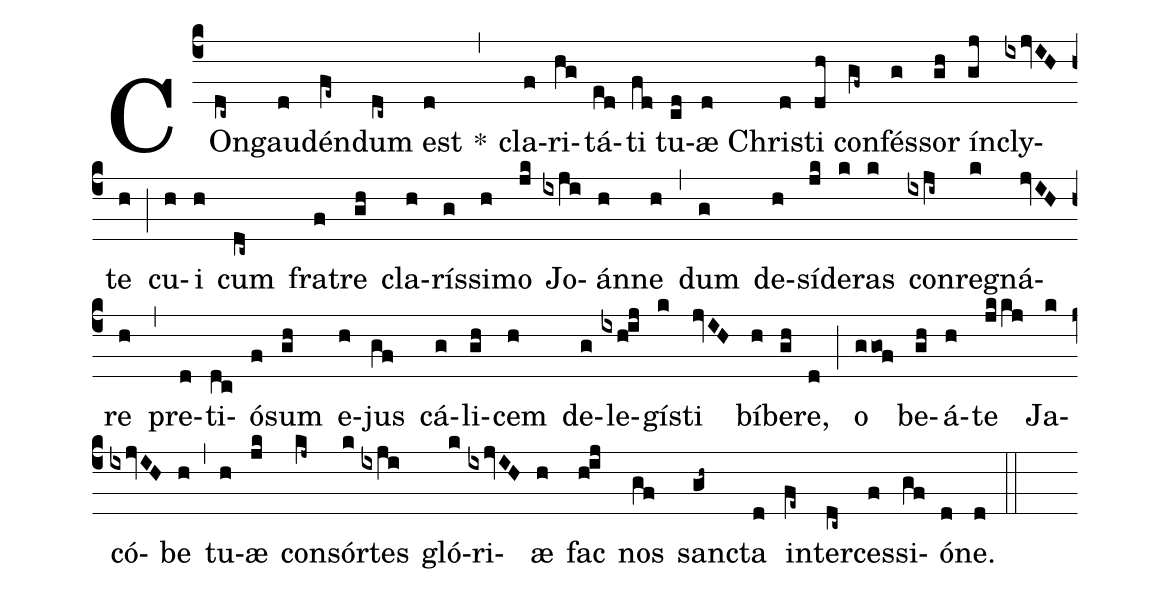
%%
%i-g
(c4)
COn(dc~)gau(d)dén(fe~)dum(dc~) est(d) *(,)
cla(f)ri(hg)tá(ed)ti(fd) tu(cd)æ(d) Chris(d)ti(dh) con(gf~)fés(g)sor(gh) ín(gj)cly(ixjvIH)te(h) (;)
cu(h)i(h) cum(dc~) fra(f)tre(gh) cla(h)rís(g)si(h)mo(jk) Jo(ixji)án(h)ne(h) (,)
dum(g) de(h)sí(jk)de(k)ras(k) con(ixji~)re(k)gná(jvIH)re(h) (,)
pre(d)ti(dc)ó(f)sum(gh) e(h)jus(gf) cá(g)li(gh)cem(h) de(g)le(ixhij)gís(k)ti(jvIH) bí(h)be(gh)re,(d) (;)
o(ggof) be(gh)á(h)te(jk/kj) Ja(k)có(ixjvIH)be(h) (,)
tu(h)æ(jk) con(kj~)sór(k)tes(ixji) gló(k)ri(ixjvIH)æ(h) fac(h!ij) nos(gf) sanc(gh~)ta(d) in(fe~)ter(dc~)ces(f)si(gf)ó(d)ne.(d) (::)
